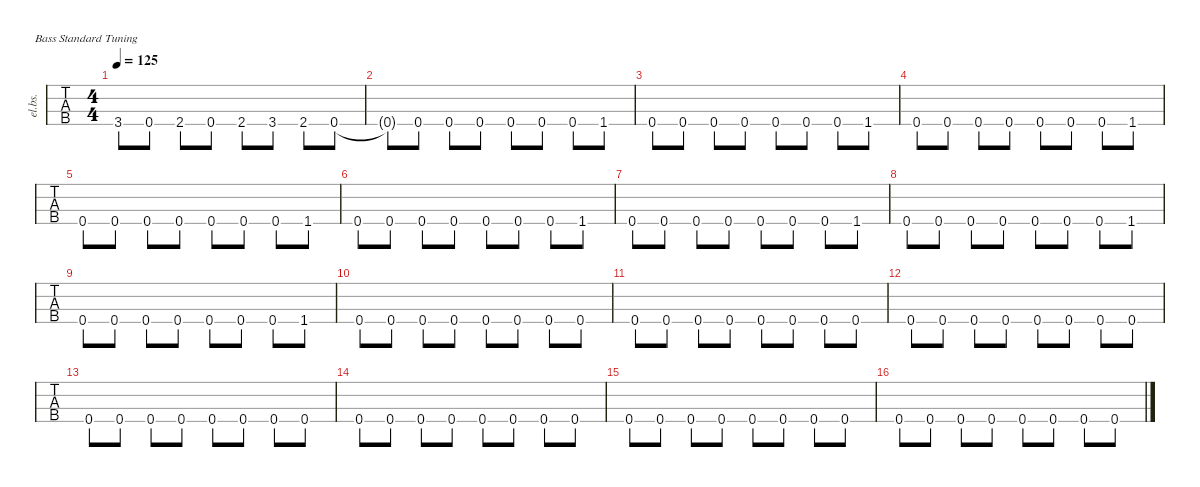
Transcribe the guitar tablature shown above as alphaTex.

\defaultSystemsLayout 4
\hideDynamics
\bracketExtendMode nobrackets
\track ("Bass" "el.bs.") {defaultSystemsLayout 4 multiBarRest instrument electricbassfinger}
\staff {tabs}
\tuning (G2 D2 A1 E1)
\ts (4 4)
\tempo 125
\clef f4
\ks c
3.4{t}.8{dy mf} 0.4.8 2.4{acc #}.8 0.4.8 2.4{acc #}.8 3.4.8 2.4{acc #}.8 0.4.8 |
0.4{t}.8 0.4.8 0.4.8 0.4.8 0.4.8 0.4.8 0.4.8 1.4.8 |
0.4.8 0.4.8 0.4.8 0.4.8 0.4.8 0.4.8 0.4.8 1.4.8 |
0.4.8 0.4.8 0.4.8 0.4.8 0.4.8 0.4.8 0.4.8 1.4.8 |
0.4.8 0.4.8 0.4.8 0.4.8 0.4.8 0.4.8 0.4.8 1.4.8 |
0.4.8 0.4.8 0.4.8 0.4.8 0.4.8 0.4.8 0.4.8 1.4.8 |
0.4.8 0.4.8 0.4.8 0.4.8 0.4.8 0.4.8 0.4.8 1.4.8 |
0.4.8 0.4.8 0.4.8 0.4.8 0.4.8 0.4.8 0.4.8 1.4.8 |
0.4.8 0.4.8 0.4.8 0.4.8 0.4.8 0.4.8 0.4.8 1.4.8 |
0.4.8 0.4.8 0.4.8 0.4.8 0.4.8 0.4.8 0.4.8 0.4.8 |
0.4.8 0.4.8 0.4.8 0.4.8 0.4.8 0.4.8 0.4.8 0.4.8 |
0.4.8 0.4.8 0.4.8 0.4.8 0.4.8 0.4.8 0.4.8 0.4.8 |
0.4.8 0.4.8 0.4.8 0.4.8 0.4.8 0.4.8 0.4.8 0.4.8 |
0.4.8 0.4.8 0.4.8 0.4.8 0.4.8 0.4.8 0.4.8 0.4.8 |
0.4.8 0.4.8 0.4.8 0.4.8 0.4.8 0.4.8 0.4.8 0.4.8 |
0.4.8 0.4.8 0.4.8 0.4.8 0.4.8 0.4.8 0.4.8 0.4.8
